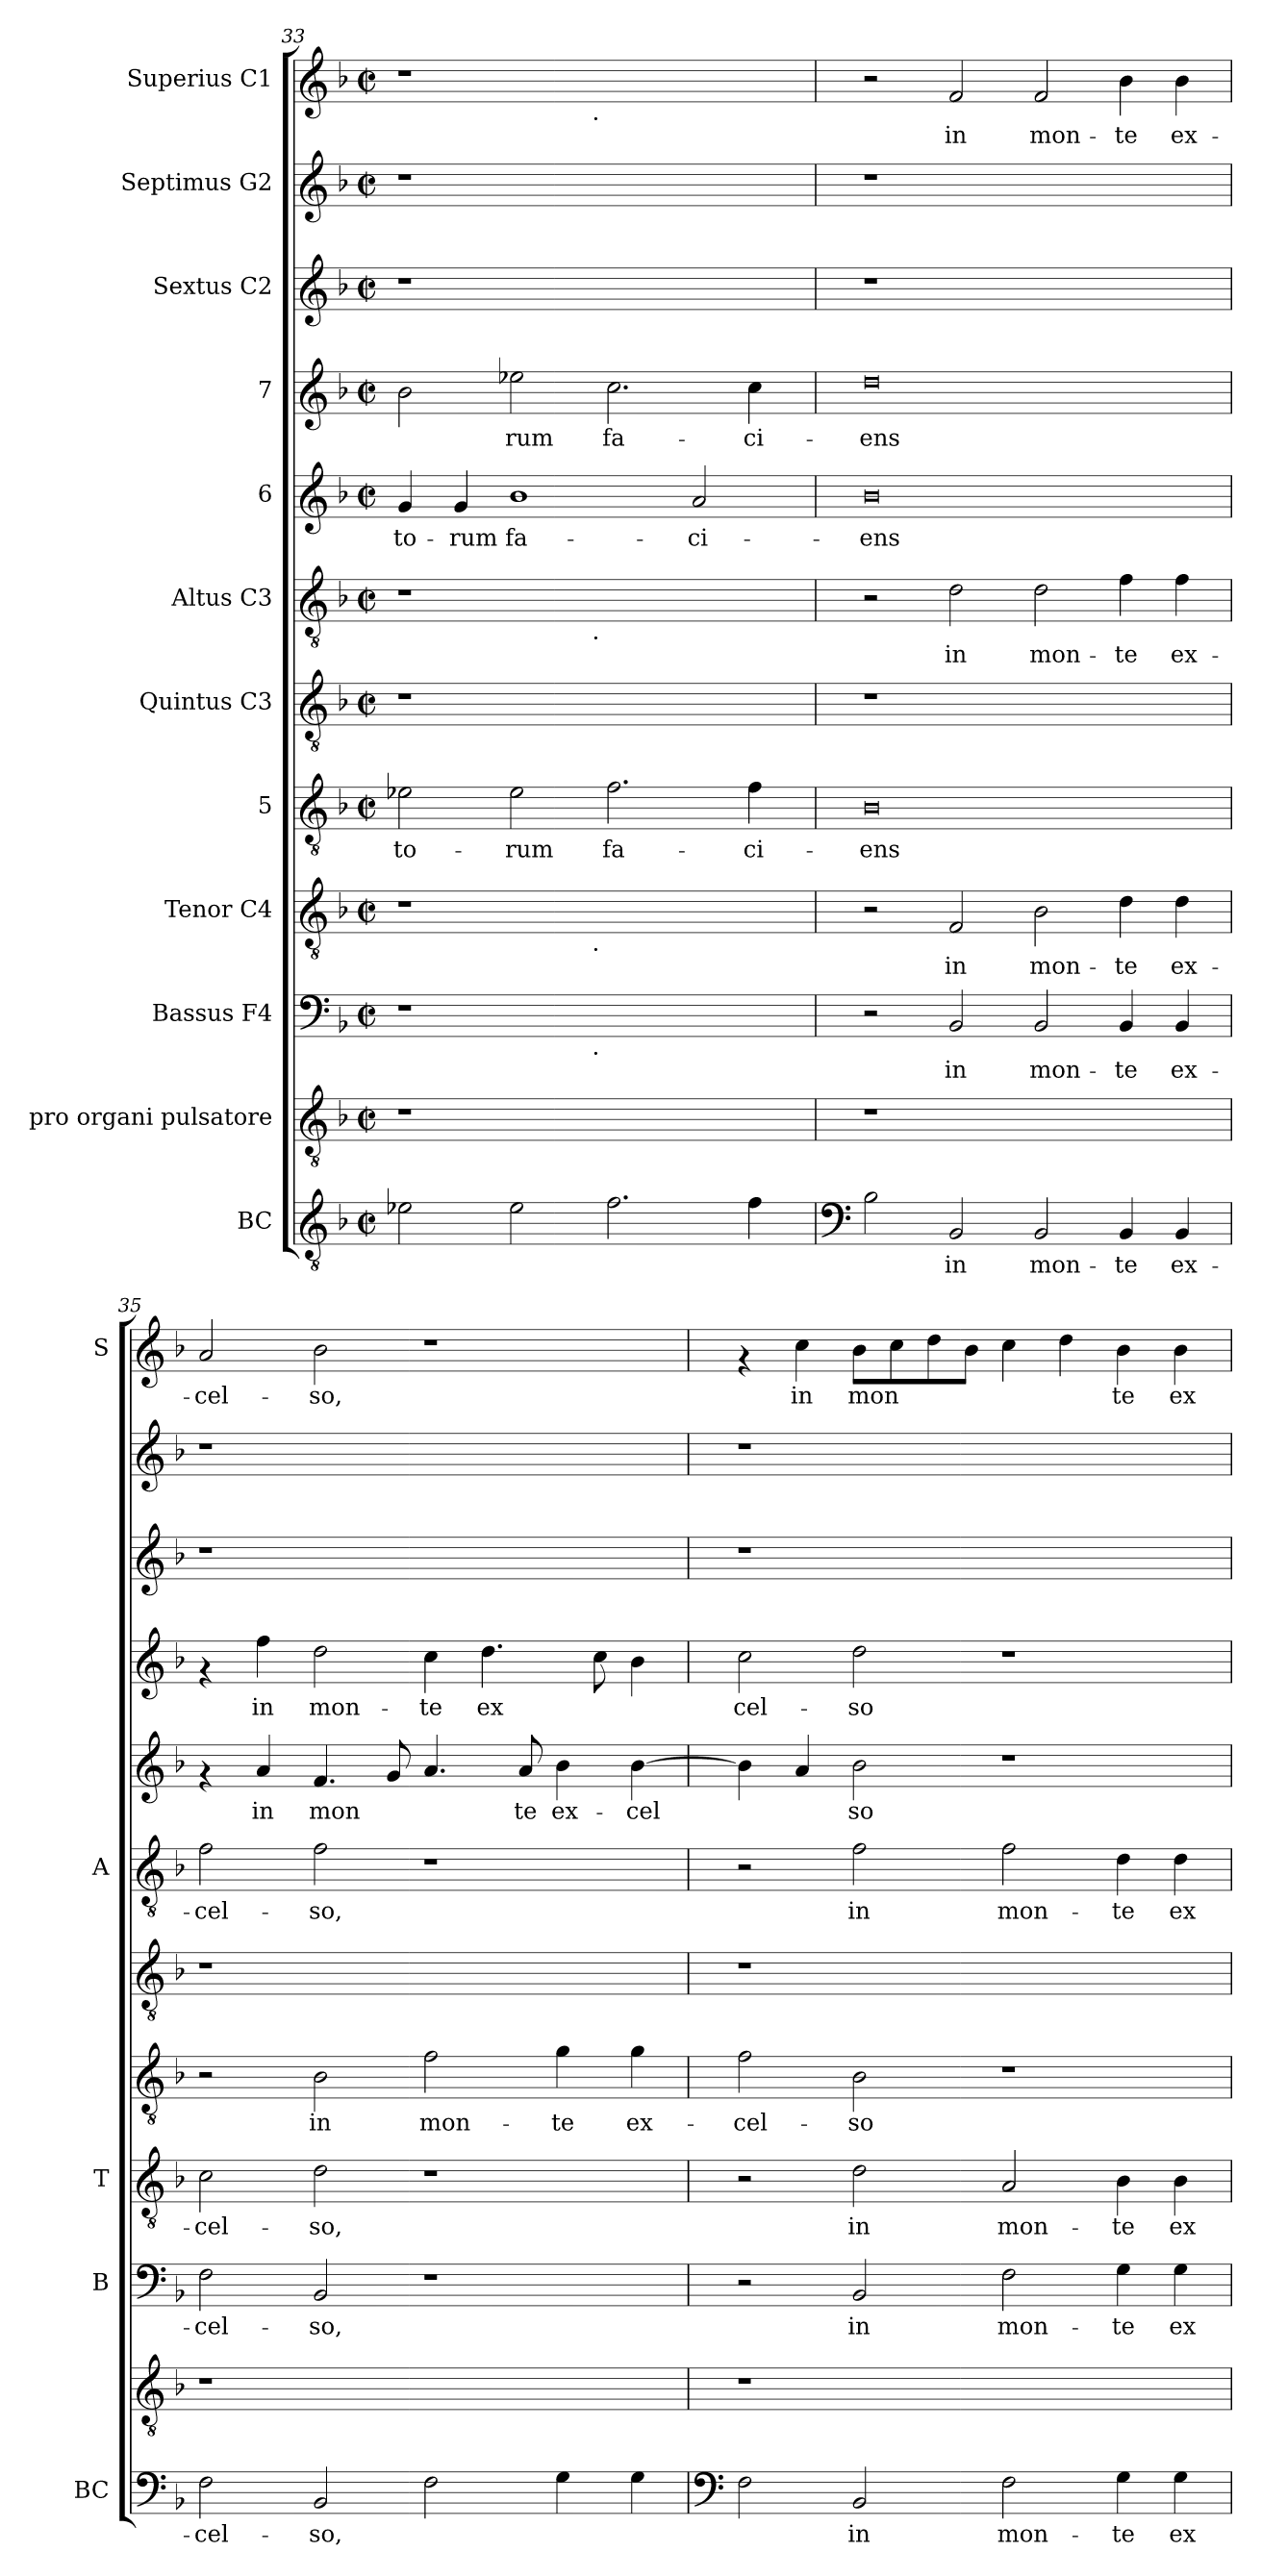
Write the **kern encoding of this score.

**kern	**text	**kern	**kern	**text	**kern	**text	**kern	**text	**kern	**kern	**text	**kern	**text	**kern	**text	**kern	**kern	**kern	**text
*part12	*part12	*part11	*part10	*part10	*part9	*part9	*part8	*part8	*part7	*part6	*part6	*part5	*part5	*part4	*part4	*part3	*part2	*part1	*part1
*staff12	*staff12	*staff11	*staff10	*staff10	*staff9	*staff9	*staff8	*staff8	*staff7	*staff6	*staff6	*staff5	*staff5	*staff4	*staff4	*staff3	*staff2	*staff1	*staff1
*I"BC	*	*I"pro organi  pulsatore	*I"Bassus  F4	*	*I"Tenor  C4	*	*I"5	*	*I"Quintus  C3	*I"Altus  C3	*	*I"6	*	*I"7	*	*I"Sextus  C2	*I"Septimus  G2	*I"Superius  C1	*
*I'BC	*	*	*I'B	*	*I'T	*	*	*	*	*I'A	*	*	*	*	*	*	*	*I'S	*
*clefGv2	*	*clefGv2	*clefF4	*	*clefGv2	*	*clefGv2	*	*clefGv2	*clefGv2	*	*clefG2	*	*clefG2	*	*clefG2	*clefG2	*clefG2	*
*k[b-]	*	*k[b-]	*k[b-]	*	*k[b-]	*	*k[b-]	*	*k[b-]	*k[b-]	*	*k[b-]	*	*k[b-]	*	*k[b-]	*k[b-]	*k[b-]	*
*F:	*	*F:	*F:	*	*F:	*	*F:	*	*F:	*F:	*	*F:	*	*F:	*	*F:	*F:	*F:	*
*M2/2	*	*M2/2	*M2/2	*	*M2/2	*	*M2/2	*	*M2/2	*M2/2	*	*M2/2	*	*M2/2	*	*M2/2	*M2/2	*M2/2	*
*met(c|)	*	*met(c|)	*met(c|)	*	*met(c|)	*	*met(c|)	*	*met(c|)	*met(c|)	*	*met(c|)	*	*met(c|)	*	*met(c|)	*met(c|)	*met(c|)	*
=33	=33	=33	=33	=33	=33	=33	=33	=33	=33	=33	=33	=33	=33	=33	=33	=33	=33	=33	=33
!	!LO:LY:a:cj	!	!	!	!	!	!	!LO:LY:b:cj	!	!	!	!	!LO:LY:b:cj	!	!LO:LY:b:cj	!	!	!	!
*	*	*	*^	*	*^	*	*	*	*	*^	*	*	*	*	*	*	*	*^	*
2e-X\	.	1r	1r	2ryy	.	1r	2ryy	.	2e-X\	-to-	1r	1r	2ryy	.	4g/	-to-	2b-\	--	1r	1r	1r	2ryy	.
!	!	!	!	!	!	!	!	!	!	!	!	!	!	!	!	!LO:LY:b:cj	!	!	!	!	!	!	!
.	.	.	.	.	.	.	.	.	.	.	.	.	.	.	4g/	-rum	.	.	.	.	.	.	.
!	!LO:LY:a:cj	!	!	!	!	!	!	!	!	!LO:LY:b:cj	!	!	!	!	!	!LO:LY:b:cj	!	!LO:LY:b:cj	!	!	!	!	!
2e-\	.	.	.	4...ryy	.	.	4...ryy	.	2e-\	-rum	.	.	4...ryy	.	1b-	fa-	2ee-\	-rum	.	.	.	4...ryy	.
!	!	!	!	!	!	!	!	!	!	!	!	!	!	!	!	!	!	!	!	!	!	!LO:TX:b:t=.	!
!	!	!	!	!	!	!	!	!	!	!	!	!	!LO:TX:b:t=.	!	!	!	!	!	!	!	!	!	!
!	!	!	!	!	!	!	!LO:TX:b:t=.	!	!	!	!	!	!	!	!	!	!	!	!	!	!	!	!
!	!	!	!	!LO:TX:b:t=.	!	!	!	!	!	!	!	!	!	!	!	!	!	!	!	!	!	!	!
.	.	.	.	1ryy	.	.	1ryy	.	.	.	.	.	1ryy	.	.	.	.	.	.	.	.	1ryy	.
!	!LO:LY:a:cj	!	!	!	!	!	!	!	!	!LO:LY:b:cj	!	!	!	!	!	!	!	!LO:LY:b:cj	!	!	!	!	!
2.f\	.	1ryy	1ryy	.	.	1ryy	.	.	2.f\	fa-	1ryy	1ryy	.	.	.	.	2.cc\	fa-	1ryy	1ryy	1ryy	.	.
!	!	!	!	!	!	!	!	!	!	!	!	!	!	!	!	!LO:LY:b:cj	!	!	!	!	!	!	!
.	.	.	.	.	.	.	.	.	.	.	.	.	.	.	2a/	-ci-	.	.	.	.	.	.	.
!	!LO:LY:a:cj	!	!	!	!	!	!	!	!	!LO:LY:b:cj	!	!	!	!	!	!	!	!LO:LY:b:cj	!	!	!	!	!
4f\	.	.	.	.	.	.	.	.	4f\	-ci-	.	.	.	.	.	.	4cc\	-ci-	.	.	.	.	.
.	.	.	.	32ryy	.	.	32ryy	.	.	.	.	.	32ryy	.	.	.	.	.	.	.	.	32ryy	.
*	*	*	*v	*v	*	*	*	*	*	*	*	*v	*v	*	*	*	*	*	*	*	*v	*v	*
*	*	*	*	*	*v	*v	*	*	*	*	*	*	*	*	*	*	*	*	*	*
=34	=34	=34	=34	=34	=34	=34	=34	=34	=34	=34	=34	=34	=34	=34	=34	=34	=34	=34	=34
*clefF4	*	*	*	*	*	*	*	*	*	*	*	*	*	*	*	*	*	*	*
*	*	*	*^	*	*^	*	*	*	*	*^	*	*	*	*	*	*	*	*^	*
!	!LO:LY:a:cj	!	!	!	!	!	!	!	!	!LO:LY:b:cj	!	!	!	!	!	!LO:LY:b:cj	!	!LO:LY:b:cj	!	!	!	!	!
*	*	*	*v	*v	*	*	*	*	*	*	*	*v	*v	*	*	*	*	*	*	*	*v	*v	*
*	*	*	*	*	*v	*v	*	*	*	*	*	*	*	*	*	*	*	*	*	*
2B-\	.	1r	2r	.	2r	.	0B-	-ens	1r	2r	.	0b-	-ens	0dd	-ens	1r	1r	2r	.
!	!LO:LY:a:cj	!	!	!LO:LY:b:cj	!	!LO:LY:b:cj	!	!	!	!	!LO:LY:b:cj	!	!	!	!	!	!	!	!LO:LY:b:cj
2BB-/	in	.	2BB-/	in	2F/	in	.	.	.	2d\	-in	.	.	.	.	.	.	2f/	-in
!	!LO:LY:a:cj	!	!	!LO:LY:b:cj	!	!LO:LY:b:cj	!	!	!	!	!LO:LY:b:cj	!	!	!	!	!	!	!	!LO:LY:b:cj
2BB-/	mon-	1ryy	2BB-/	mon-	2B-\	mon-	.	.	1ryy	2d\	mon-	.	.	.	.	1ryy	1ryy	2f/	mon-
!	!LO:LY:a:cj	!	!	!LO:LY:b:cj	!	!LO:LY:b:cj	!	!	!	!	!LO:LY:b:cj	!	!	!	!	!	!	!	!LO:LY:b:cj
4BB-/	-te	.	4BB-/	-te	4d\	-te	.	.	.	4f\	-te	.	.	.	.	.	.	4b-\	-te
!	!LO:LY:a:cj	!	!	!LO:LY:b:cj	!	!LO:LY:b:cj	!	!	!	!	!LO:LY:b:cj	!	!	!	!	!	!	!	!LO:LY:b:cj
4BB-/	ex-	.	4BB-/	ex-	4d\	ex-	.	.	.	4f\	ex-	.	.	.	.	.	.	4b-\	ex-
=35	=35	=35	=35	=35	=35	=35	=35	=35	=35	=35	=35	=35	=35	=35	=35	=35	=35	=35	=35
!	!LO:LY:a:cj	!	!	!LO:LY:b:cj	!	!LO:LY:b:cj	!	!	!	!	!LO:LY:b:cj	!	!	!	!	!	!	!	!LO:LY:b:cj
2F\	-cel-	1r	2F\	-cel-	2c\	-cel-	2r	.	1r	2f\	-cel-	4rf	.	4rf	.	1r	1r	2a/	-cel-
!	!	!	!	!	!	!	!	!	!	!	!	!	!LO:LY:b:cj	!	!LO:LY:b:cj	!	!	!	!
.	.	.	.	.	.	.	.	.	.	.	.	4a/	in	4ff\	in	.	.	.	.
!	!LO:LY:a:cj	!	!	!LO:LY:b:cj	!	!LO:LY:b:cj	!	!LO:LY:b:cj	!	!	!LO:LY:b:cj	!	!LO:LY:b:cj	!	!LO:LY:b:cj	!	!	!	!LO:LY:b:cj
2BB-/	-so,	.	2BB-/	-so,	2d\	-so,	2B-\	in	.	2f\	-so,	4.f/	mon-	2dd\	mon-	.	.	2b-\	-so,
!	!	!	!	!	!	!	!	!	!	!	!	!	!LO:LY:b:cj	!	!	!	!	!	!
.	.	.	.	.	.	.	.	.	.	.	.	8g/	--	.	.	.	.	.	.
!	!LO:LY:a:cj	!	!	!	!	!	!	!LO:LY:b:cj	!	!	!	!	!LO:LY:b:cj	!	!LO:LY:b:cj	!	!	!	!
2F\	.	1ryy	1r	.	1r	.	2f\	mon-	1ryy	1r	.	4.a/	--	4cc\	-te	1ryy	1ryy	1r	.
!	!	!	!	!	!	!	!	!	!	!	!	!	!	!	!LO:LY:b:cj	!	!	!	!
.	.	.	.	.	.	.	.	.	.	.	.	.	.	4.dd\	ex-	.	.	.	.
!	!	!	!	!	!	!	!	!	!	!	!	!	!LO:LY:b:cj	!	!	!	!	!	!
.	.	.	.	.	.	.	.	.	.	.	.	8a/	-te	.	.	.	.	.	.
!	!LO:LY:a:cj	!	!	!	!	!	!	!LO:LY:b:cj	!	!	!	!	!LO:LY:b:cj	!	!	!	!	!	!
4G\	.	.	.	.	.	.	4g\	-te	.	.	.	4b-\	ex-	.	.	.	.	.	.
!	!	!	!	!	!	!	!	!	!	!	!	!	!	!	!LO:LY:b:cj	!	!	!	!
.	.	.	.	.	.	.	.	.	.	.	.	.	.	8cc\	--	.	.	.	.
!	!LO:LY:a:cj	!	!	!	!	!	!	!LO:LY:b:cj	!	!	!	!	!LO:LY:b:cj	!	!LO:LY:b:cj	!	!	!	!
4G\	.	.	.	.	.	.	4g\	ex-	.	.	.	[>4b-\	-cel-	4b-\	--	.	.	.	.
!!LO:PB:g=z
=36	=36	=36	=36	=36	=36	=36	=36	=36	=36	=36	=36	=36	=36	=36	=36	=36	=36	=36	=36
*clefF4	*	*	*	*	*	*	*	*	*	*	*	*	*	*	*	*	*	*	*
!	!LO:LY:a:cj	!	!	!	!	!	!	!LO:LY:b:cj	!	!	!	!	!LO:LY:b:cj	!	!LO:LY:b:cj	!	!	!	!
2F\	.	1r	2r	.	2r	.	2f\	-cel-	1r	2r	.	4b-\]	--	2cc\	-cel-	1r	1r	4rf	.
!	!	!	!	!	!	!	!	!	!	!	!	!	!LO:LY:b:cj	!	!	!	!	!	!LO:LY:b:cj
.	.	.	.	.	.	.	.	.	.	.	.	4a/	--	.	.	.	.	4cc\	in
!	!LO:LY:a:cj	!	!	!LO:LY:b:cj	!	!LO:LY:b:cj	!	!LO:LY:b:cj	!	!	!LO:LY:b:cj	!	!LO:LY:b:cj	!	!LO:LY:b:cj	!	!	!	!LO:LY:b:cj
2BB-/	in	.	2BB-/	in	2d\	in	2B-\	-so	.	2f\	in	2b-\	-so	2dd\	-so	.	.	8b-\L	mon-
!	!	!	!	!	!	!	!	!	!	!	!	!	!	!	!	!	!	!	!LO:LY:b:cj
.	.	.	.	.	.	.	.	.	.	.	.	.	.	.	.	.	.	8cc\	--
!	!	!	!	!	!	!	!	!	!	!	!	!	!	!	!	!	!	!	!LO:LY:b:cj
.	.	.	.	.	.	.	.	.	.	.	.	.	.	.	.	.	.	8dd\	--
!	!	!	!	!	!	!	!	!	!	!	!	!	!	!	!	!	!	!	!LO:LY:b:cj
.	.	.	.	.	.	.	.	.	.	.	.	.	.	.	.	.	.	8b-\J	--
!	!LO:LY:a:cj	!	!	!LO:LY:b:cj	!	!LO:LY:b:cj	!	!	!	!	!LO:LY:b:cj	!	!	!	!	!	!	!	!LO:LY:b:cj
2F\	mon-	1ryy	2F\	mon-	2A/	mon-	1r	.	1ryy	2f\	mon-	1r	.	1r	.	1ryy	1ryy	4cc\	--
!	!	!	!	!	!	!	!	!	!	!	!	!	!	!	!	!	!	!	!LO:LY:b:cj
.	.	.	.	.	.	.	.	.	.	.	.	.	.	.	.	.	.	4dd\	--
!	!LO:LY:a:cj	!	!	!LO:LY:b:cj	!	!LO:LY:b:cj	!	!	!	!	!LO:LY:b:cj	!	!	!	!	!	!	!	!LO:LY:b:cj
4G\	-te	.	4G\	-te	4B-\	-te	.	.	.	4d\	-te	.	.	.	.	.	.	4b-\	-te
!	!LO:LY:a:cj	!	!	!LO:LY:b:cj	!	!LO:LY:b:cj	!	!	!	!	!LO:LY:b:cj	!	!	!	!	!	!	!	!LO:LY:b:cj
4G\	ex-	.	4G\	ex-	4B-\	ex-	.	.	.	4d\	ex-	.	.	.	.	.	.	4b-\	ex-
=	=	=	=	=	=	=	=	=	=	=	=	=	=	=	=	=	=	=	=
*-	*-	*-	*-	*-	*-	*-	*-	*-	*-	*-	*-	*-	*-	*-	*-	*-	*-	*-	*-
